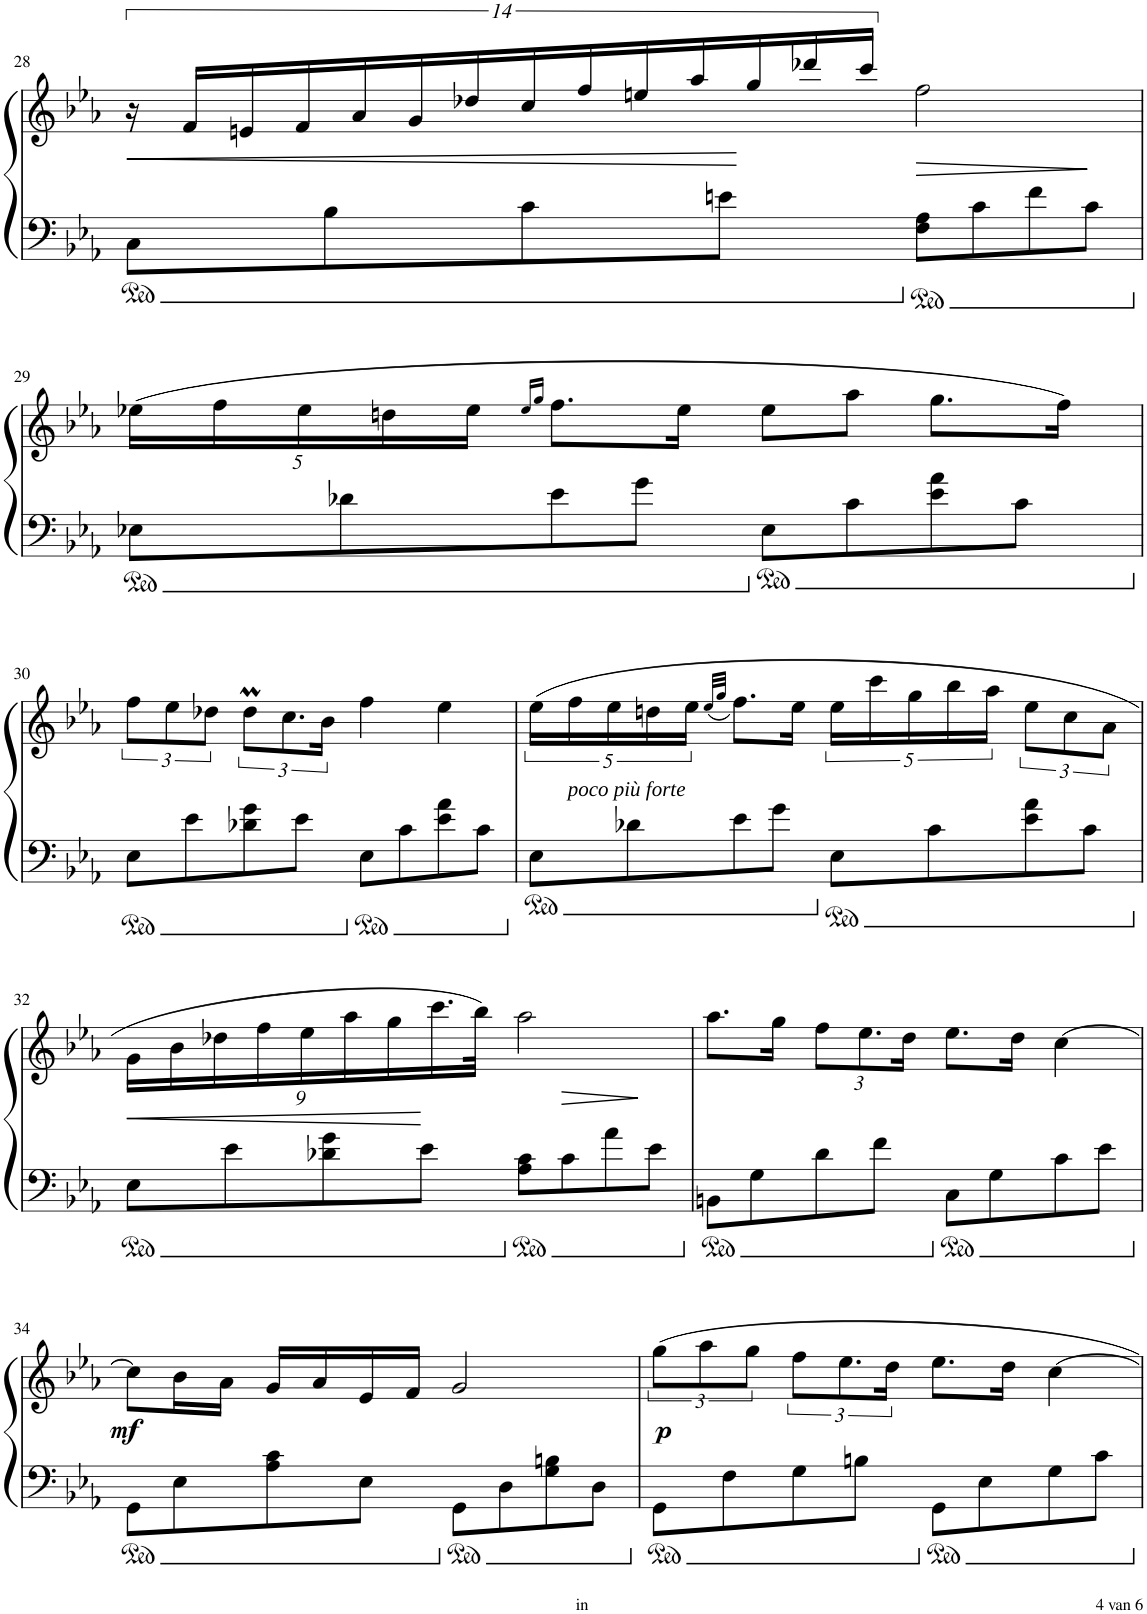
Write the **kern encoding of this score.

**kern	**kern	**dynam
*part1	*part1	*part1
*staff2	*staff1	*staff1/2
*I"Piano	*	*
*I'Pno	*	*
!!LO:PB:g=z
*clefF4	*clefG2	*
*k[b-e-a-]	*k[b-e-a-]	*
*M4/4	*M4/4	*
=28	=28	=28
!	!	!LO:HP:b
8C\L	28r	<
.	28f/LL	.
.	28en/	.
.	28f/	.
8B-\	.	.
.	28a-/	.
.	28g/	.
.	28dd-X/	.
8c\	28cc/	.
.	28ff/	.
.	28een/	.
.	28aa-/	.
8en\J	.	.
.	28gg/	[
.	28ddd-X/	.
.	28ccc/JJ	.
8F\ 8A-\L	2ff\	.
8c\	.	.
8f\	.	.
8c\J	.	.
!!LO:LB:g=z
=29	=29	=29
*	*Xbrackettup	*
8E-X\L	(20ee-X\LL	.
.	20ff\	.
.	20ee-\	.
8d-X\	.	.
.	20ddn\	.
.	20ee-\JJ	.
.	16qee-/LL	.
.	16qgg/JJ	.
8e-\	8.ff\L	.
8g\J	.	.
.	16ee-\Jk	.
8E-\L	8ee-\L	.
8c\	8aa-\J	.
8e-\ 8a-\	8.gg\L	.
8c\J	.	.
.	16ff\Jk)	.
!!LO:LB:g=z
=30	=30	=30
*	*brackettup	*
8E-\L	12ff\L	.
.	12ee-\	.
8e-\	.	.
.	12dd-X\J	.
8d-X\ 8g\	12dd-M\L	.
.	12.cc\	.
8e-\J	.	.
.	24b-\Jk	.
8E-\L	4ff\	.
8c\	.	.
8e-\ 8a-\	4ee-\	.
8c\J	.	.
=31	=31	=31
*	*^	*
8E-\L	(20ee-\LL	8ryy	.
.	20ff\	.	.
.	20ee-\	.	.
!	!	!	!LO:DY:b
8d-X\	.	2..ryy	other-dynamics
.	20ddn\	.	.
.	20ee-\JJ	.	.
.	(32qee-/LLL	.	.
.	32qgg/JJJ	.	.
8e-\	8.ff\L)	.	.
8g\J	.	.	.
.	16ee-\Jk	.	.
8E-\L	20ee-\LL	.	.
.	20ccc\	.	.
.	20gg\	.	.
8c\	.	.	.
.	20bb-\	.	.
.	20aa-\JJ	.	.
8e-\ 8a-\	12ee-\L	.	.
.	12cc\	.	.
8c\J	.	.	.
.	12a-\J	.	.
*	*v	*v	*
!!LO:LB:g=z
=32	=32	=32
*	*Xbrackettup	*
*	*^	*
!	!	!	!LO:HP:b
*	*v	*v	*
8E-\L	18g\LL	<
.	18b-\	.
.	18dd-X\	.
8e-\	.	.
.	18ff\	.
.	18ee-\	.
8d-X\ 8g\	.	.
.	18aa-\	.
.	18gg\	.
8e-\J	.	.
.	18.ccc\	[
.	36bb-\JJk)	.
8A-\ 8c\L	2aa-\	.
8c\	.	.
8a-\	.	.
8e-\J	.	.
=33	=33	=33
8BBn\L	8.aa-\L	.
8G\	.	.
.	16gg\Jk	.
8d\	12ff\L	.
.	12.ee-\	.
8f\J	.	.
.	24dd\Jk	.
8C\L	8.ee-\L	.
8G\	.	.
.	16dd\Jk	.
8c\	[4cc\	.
8e-\J	.	.
!!LO:LB:g=z
=34	=34	=34
!	!	!LO:DY:b
8GG\L	8cc\L]	mf
8E-\	16b-\L	.
.	16a-\JJ	.
8A-\ 8c\	16g/LL	.
.	16a-/	.
8E-\J	16e-/	.
.	16f/JJ	.
8GG\L	2g/	.
8D\	.	.
8G\ 8Bn\	.	.
8D\J	.	.
=35	=35	=35
*	*brackettup	*
!	!	!LO:DY:b
8GG\L	12gg\L	p
.	12aa-\	.
8F\	.	.
.	12gg\J	.
8G\	12ff\L	.
.	12.ee-\	.
8Bn\J	.	.
.	24dd\Jk	.
8GG\L	8.ee-\L	.
8E-\	.	.
.	16dd\Jk	.
8G\	[4cc\	.
8c\J	.	.
=	=	=
*-	*-	*-
